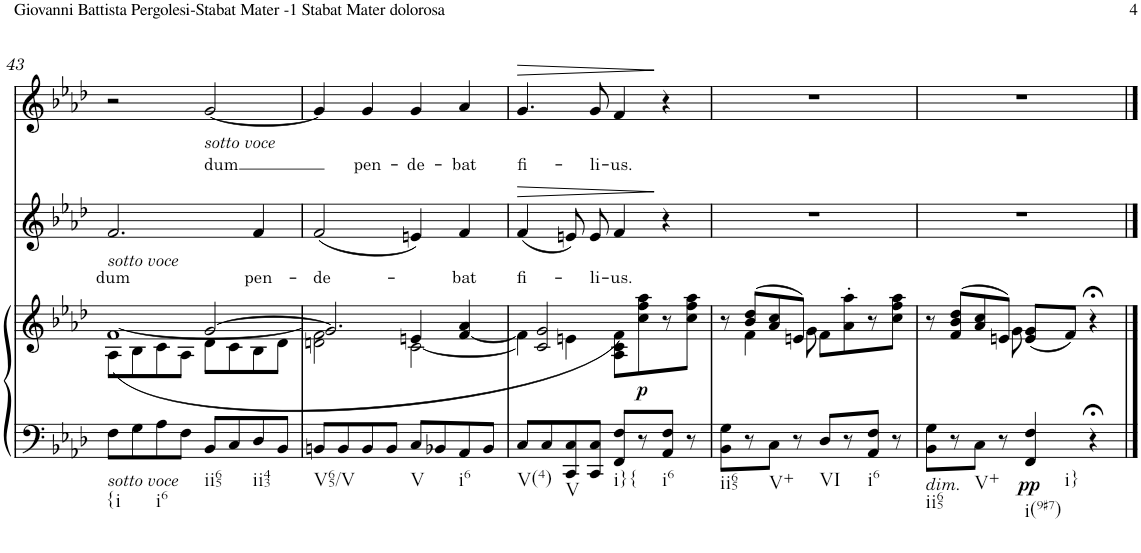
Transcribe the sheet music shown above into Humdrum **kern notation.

**kern	**kern	**dynam	**kern	**text	**dynam	**kern	**text	**dynam
*part3	*part3	*part3	*part2	*part2	*part2	*part1	*part1	*part1
*staff4	*staff3	*staff3/4	*staff2	*staff2	*staff2	*staff1	*staff1	*staff1
*I"Violino I/II Viola Violoncello Contrabasso e organo	*	*	*I"Alto	*	*	*I"Soprano	*	*
!!LO:PB:g=z
*clefF4	*clefG2	*	*clefG2	*	*	*clefG2	*	*
*k[b-e-a-d-]	*k[b-e-a-d-]	*	*k[b-e-a-d-]	*	*	*k[b-e-a-d-]	*	*
*M4/4	*M4/4	*	*M4/4	*	*	*M4/4	*	*
*met(c)	*met(c)	*	*met(c)	*	*	*met(c)	*	*
=43	=43	=43	=43	=43	=43	=43	=43	=43
*	*^	*	*	*	*	*	*	*
*	*	*^	*	*	*	*	*	*	*
!	!	!	!	!	!LO:TX:b:i:t=sotto voce	!	!	!	!	!
!LO:TX:b:i:t=sotto voce	!	!	!	!	!	!	!	!	!	!
!LO:TX:b:t={i	!	!	!	!	!	!	!	!	!	!
!	!	!	!	!	!	!LO:LY:b	!	!	!	!
8F\L	2ryy	8A-\L	([<1f	.	2.f/	dum	.	2r	.	.
8G\	.	8B-\	.	.	.	.	.	.	.	.
!LO:TX:b:t=i6	!	!	!	!	!	!	!	!	!	!
8A-\	.	8c\	.	.	.	.	.	.	.	.
8F\J	.	8A-\J	.	.	.	.	.	.	.	.
!	!	!	!	!	!	!	!	!LO:TX:b:i:t=sotto voce	!	!
!LO:TX:b:t=ii65	!	!	!	!	!	!	!	!	!	!
!	!	!	!	!	!	!	!	!	!LO:LY:b	!
8BB-/L	[>2g/	8d-\L	.	.	.	.	.	[<2g/	dum	.
8C/	.	8c\	.	.	.	.	.	.	.	.
!LO:TX:b:t=ii43	!	!	!	!	!	!	!	!	!	!
!	!	!	!	!	!	!LO:LY:b	!	!	!	!
8D-/	.	8B-\	.	.	4f/	pen-	.	.	.	.
8BB-/J	.	8d-\J	.	.	.	.	.	.	.	.
=44	=44	=44	=44	=44	=44	=44	=44	=44	=44	=44
!LO:TX:b:t=V65/V	!	!	!	!	!	!	!	!	!	!
!	!	!	!	!	!	!LO:LY:b	!	!	!	!
8BBn/L	2.g/]	2ryy	2dn\ 2f\]	.	(<2f/	-de-	.	4g/]	.	.
8BB/	.	.	.	.	.	.	.	.	.	.
!	!	!	!	!	!	!	!	!	!LO:LY:b	!
8BB/	.	.	.	.	.	.	.	4g/	pen-	.
8BB/J	.	.	.	.	.	.	.	.	.	.
!LO:TX:b:t=V	!	!	!	!	!	!	!	!	!	!
!	!	!	!	!	!	!	!	!	!LO:LY:b	!
8C/L	.	[<2c\	4en/	.	4en/)	.	.	4g/	-de-	.
8BB-X/	.	.	.	.	.	.	.	.	.	.
!LO:TX:b:t=i6	!	!	!	!	!	!	!	!	!	!
!	!	!	!	!	!	!LO:LY:b	!	!	!LO:LY:b	!
8AA-/	[<4f/ 4a-/	.	4ryy	.	4f/	-bat	.	4a-/	-bat	.
8BB-/J	.	.	.	.	.	.	.	.	.	.
=45	=45	=45	=45	=45	=45	=45	=45	=45	=45	=45
!LO:TX:b:t=V(4)	!	!	!	!	!	!	!	!	!	!
!	!	!	!	!	!	!LO:LY:b	!LO:HP:b	!	!LO:LY:b	!LO:HP:b
8C/L	4f\]	2c/] 2g/	4ryy	.	(<4f/	fi-	>	4.g/	fi-	>
8C/	.	.	.	.	.	.	.	.	.	.
!LO:TX:b:t=V	!	!	!	!	!	!	!	!	!	!
8CC/ 8C/	4en\	.	4ryy	.	8en/L)	.	.	.	.	.
!	!	!	!	!	!	!LO:LY:b	!	!	!LO:LY:b	!
8CC/ 8C/J	.	.	.	.	8e/J	-li-	.	8g/	-li-	.
!LO:TX:b:t=i}{	!	!	!	!	!	!	!	!	!	!
!	!	!	!	!	!	!LO:LY:b	!	!	!LO:LY:b	!
8FF/ 8F/L	8A-\ 8c\ 8f\L	2ryy	2ryy)	.	4f/	-us.	.	4f/	-us.	.
!	!	!	!	!LO:DY:b	!	!	!	!	!	!
8r	8cc\ 8ff\ 8aa-\	.	.	p	.	.	.	.	.	.
!LO:TX:b:t=i6	!	!	!	!	!	!	!	!	!	!
8AA-/ 8F/J	8r	.	.	.	4r	.	]	4r	.	]
8r	8cc\ 8ff\ 8aa-\J	.	.	.	.	.	.	.	.	.
*	*	*v	*v	*	*	*	*	*	*	*
=46	=46	=46	=46	=46	=46	=46	=46	=46	=46
!LO:TX:b:t=ii65	!	!	!	!	!	!	!	!	!
8BB-\ 8G\L	8r	8ryy	.	1r	.	.	1r	.	.
8r	(>8b-/ 8dd-/L	4f\	.	.	.	.	.	.	.
!LO:TX:b:t=V+	!	!	!	!	!	!	!	!	!
8C\J	8a-/ 8cc/	.	.	.	.	.	.	.	.
8r	8en/J)	8g\	.	.	.	.	.	.	.
!LO:TX:b:t=VI	!	!	!	!	!	!	!	!	!
8D-/L	8f\L	2ryy	.	.	.	.	.	.	.
8r	8a-\' 8aa-\'	.	.	.	.	.	.	.	.
!LO:TX:b:t=i6	!	!	!	!	!	!	!	!	!
8AA-/ 8F/J	8r	.	.	.	.	.	.	.	.
8r	8cc\ 8ff\ 8aa-\J	.	.	.	.	.	.	.	.
=47	=47	=47	=47	=47	=47	=47	=47	=47	=47
!LO:TX:b:i:t=dim.	!	!	!	!	!	!	!	!	!
!LO:TX:b:t=ii65	!	!	!	!	!	!	!	!	!
8BB-\ 8G\L	8r	4.ryy	.	1r	.	.	1r	.	.
8r	(>8f/ 8b-/ 8dd-/L	.	.	.	.	.	.	.	.
!LO:TX:b:t=V+	!	!	!	!	!	!	!	!	!
8C\J	8a-/ 8cc/	.	.	.	.	.	.	.	.
8r	8en/J)	8g\	.	.	.	.	.	.	.
!LO:TX:b:t=i(9#7)	!	!	!	!	!	!	!	!	!
!LO:TX:b:t=i}	!	!	!	!	!	!	!	!	!
!	!	!	!LO:DY:b=2	!	!	!	!	!	!
4FF/ 4F/	(<8e/ 8g/L	2ryy	pp	.	.	.	.	.	.
.	8f/J)	.	.	.	.	.	.	.	.
4r;<	4r;<	.	.	.	.	.	.	.	.
*	*v	*v	*	*	*	*	*	*	*
==	==	==	==	==	==	==	==	==
*-	*-	*-	*-	*-	*-	*-	*-	*-
